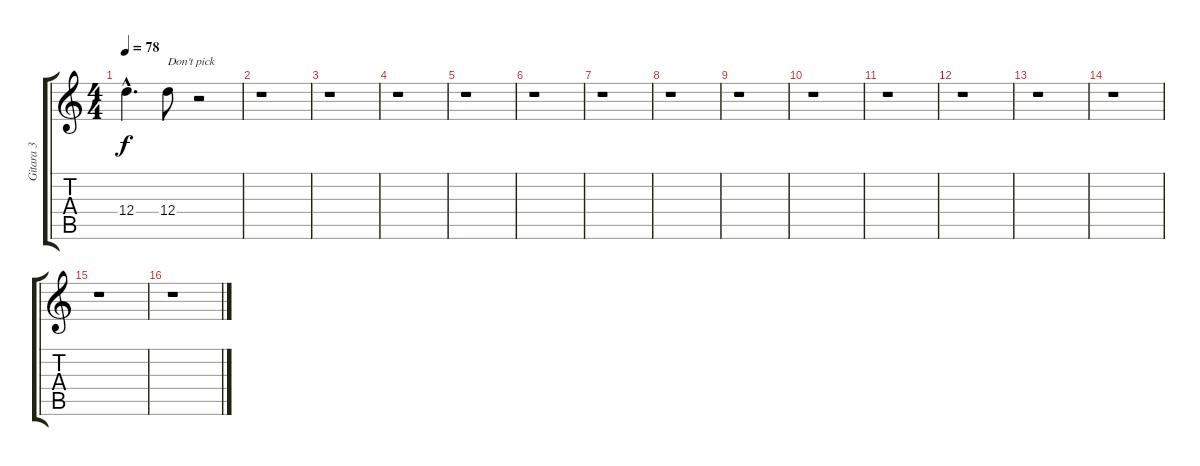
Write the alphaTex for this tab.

\track ("Gitara 3" "Gitara 3") {instrument overdrivenguitar}
\staff {score tabs}
\tuning (E4 B3 G3 D3 A2 D2) {hide}
\ts (4 4)
\tempo 78
\clef g2
\ks c
12.4{hac t}.4{d dy f} 12.4.8{txt "Don't pick"} r.2 |
r.1 |
r.1 |
r.1 |
r.1 |
r.1 |
r.1 |
r.1 |
r.1 |
r.1 |
r.1 |
r.1 |
r.1 |
r.1 |
r.1 |
r.1
